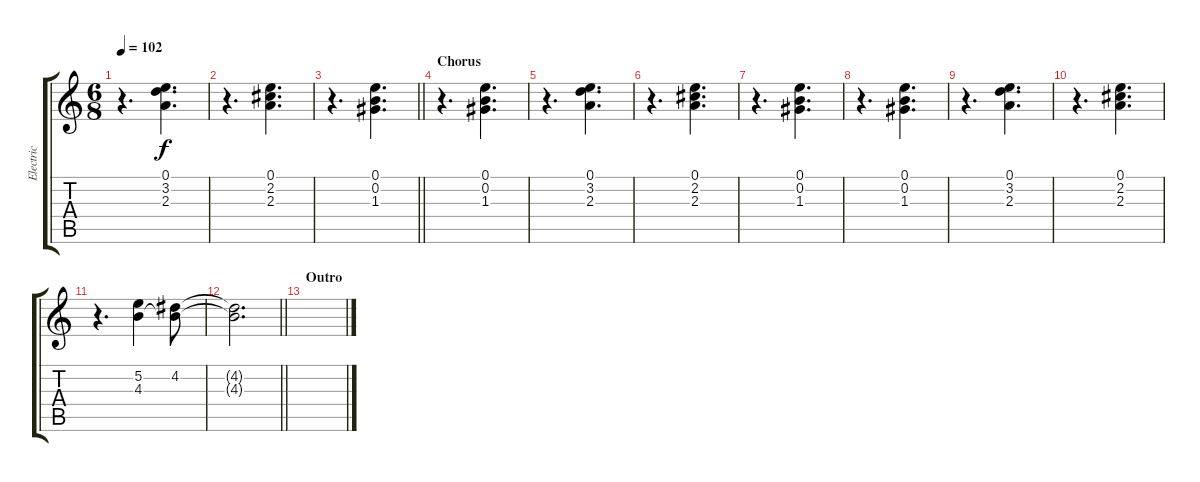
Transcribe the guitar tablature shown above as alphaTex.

\track ("Electric" "Electric") {instrument overdrivenguitar}
\staff {score tabs}
\tuning (E4 B3 G3 D3 A2 E2) {hide}
\ts (6 8)
\tempo 102
\clef g2
\ks c
r.4{d dy f} (0.1 3.2 2.3).4{d} |
r.4{d} (0.1 2.2 2.3).4{d} |
\barLineRight lightlight
r.4{d} (0.1 0.2 1.3).4{d} |
\section ("" "Chorus")
r.4{d} (0.1 0.2 1.3).4{d} |
r.4{d} (0.1 3.2 2.3).4{d} |
r.4{d} (0.1 2.2 2.3).4{d} |
r.4{d} (0.1 0.2 1.3).4{d} |
r.4{d} (0.1 0.2 1.3).4{d} |
r.4{d} (0.1 3.2 2.3).4{d} |
r.4{d} (0.1 2.2 2.3).4{d} |
r.4{d} (5.2 4.3).4 (4.2 4.3{t}).8 |
\barLineRight lightlight
(4.2{t} 4.3{t}).2{d} |
\section ("" "Outro")
